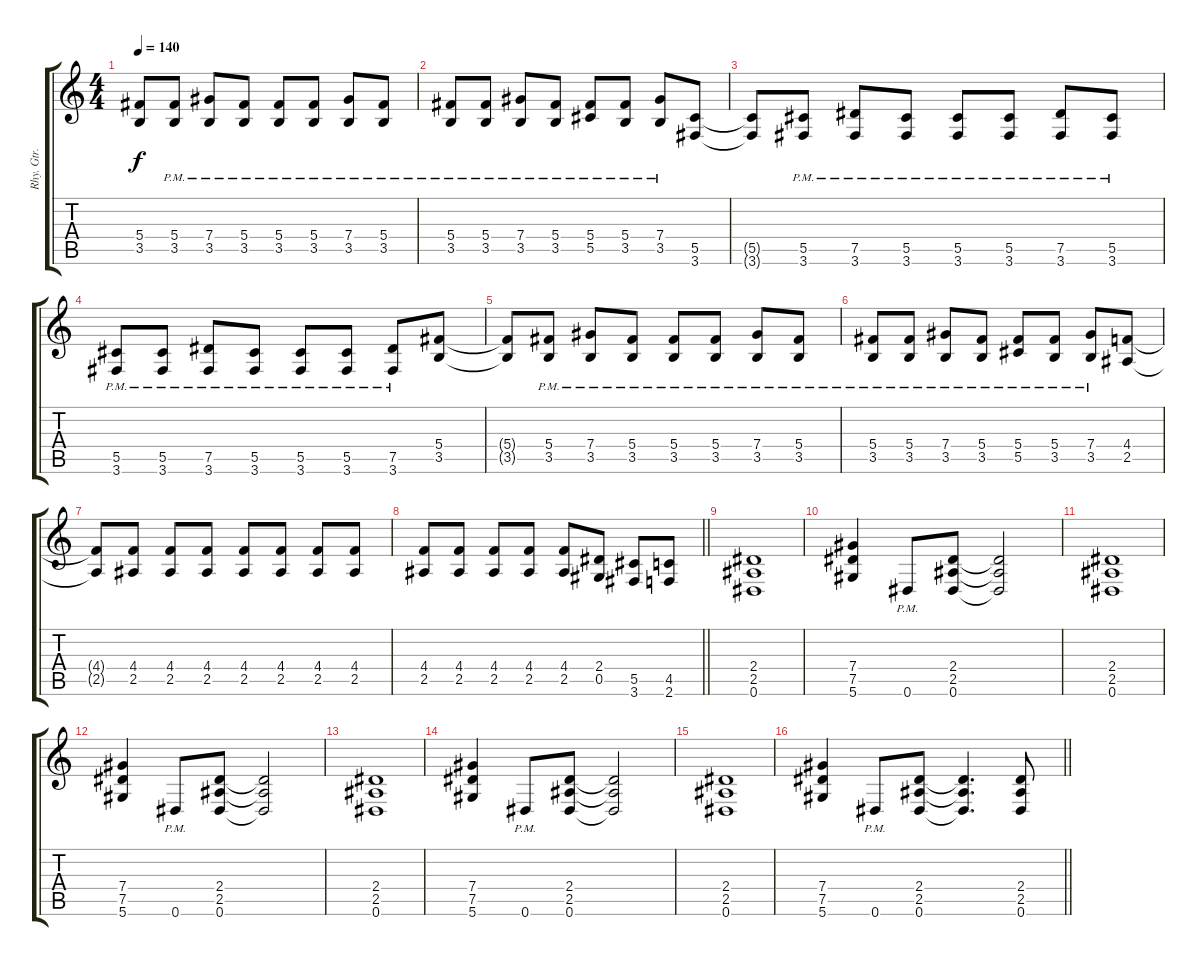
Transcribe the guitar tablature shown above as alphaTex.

\track ("Rhy. Gtr. 1" "Rhy. Gtr. ") {instrument distortionguitar}
\staff {score tabs}
\tuning (Eb4 Bb3 Gb3 Db3 Ab2 Eb2) {hide}
\ts (4 4)
\section ("" "")
\tempo 140
\clef g2
\ks c
(5.4{t} 3.5{t}).8{dy f} (5.4{pm} 3.5{pm}).8 (7.4{pm} 3.5{pm}).8 (5.4{pm} 3.5{pm}).8 (5.4{pm} 3.5{pm}).8 (5.4{pm} 3.5{pm}).8 (7.4{pm} 3.5{pm}).8 (5.4{pm} 3.5{pm}).8 |
(5.4{pm} 3.5{pm}).8 (5.4{pm} 3.5{pm}).8 (7.4{pm} 3.5{pm}).8 (5.4{pm} 3.5{pm}).8 (5.4{pm} 5.5{pm}).8 (5.4{pm} 3.5{pm}).8 (7.4{pm} 3.5{pm}).8 (5.5 3.6).8 |
(5.5{t} 3.6{t}).8 (5.5{pm} 3.6{pm}).8 (7.5{pm} 3.6{pm}).8 (5.5{pm} 3.6{pm}).8 (5.5{pm} 3.6{pm}).8 (5.5{pm} 3.6{pm}).8 (7.5{pm} 3.6{pm}).8 (5.5{pm} 3.6{pm}).8 |
(5.5{pm} 3.6{pm}).8 (5.5{pm} 3.6{pm}).8 (7.5{pm} 3.6{pm}).8 (5.5{pm} 3.6{pm}).8 (5.5{pm} 3.6{pm}).8 (5.5{pm} 3.6{pm}).8 (7.5{pm} 3.6{pm}).8 (5.4 3.5).8 |
(5.4{t} 3.5{t}).8 (5.4{pm} 3.5{pm}).8 (7.4{pm} 3.5{pm}).8 (5.4{pm} 3.5{pm}).8 (5.4{pm} 3.5{pm}).8 (5.4{pm} 3.5{pm}).8 (7.4{pm} 3.5{pm}).8 (5.4{pm} 3.5{pm}).8 |
(5.4{pm} 3.5{pm}).8 (5.4{pm} 3.5{pm}).8 (7.4{pm} 3.5{pm}).8 (5.4{pm} 3.5{pm}).8 (5.4{pm} 5.5{pm}).8 (5.4{pm} 3.5{pm}).8 (7.4{pm} 3.5{pm}).8 (4.4 2.5).8 |
(4.4{t} 2.5{t}).8 (4.4 2.5).8 (4.4 2.5).8 (4.4 2.5).8 (4.4 2.5).8 (4.4 2.5).8 (4.4 2.5).8 (4.4 2.5).8 |
\barLineRight lightlight
(4.4 2.5).8 (4.4 2.5).8 (4.4 2.5).8 (4.4 2.5).8 (4.4 2.5).8 (2.4 0.5).8 (5.5 3.6).8 (4.5 2.6).8 |
\section ("" "")
(2.4 2.5 0.6).1 |
(7.4 7.5 5.6).4 0.6{pm}.8 (2.4 2.5 0.6).8 (2.4{t} 2.5{t} 0.6{t}).2 |
(2.4 2.5 0.6).1 |
(7.4 7.5 5.6).4 0.6{pm}.8 (2.4 2.5 0.6).8 (2.4{t} 2.5{t} 0.6{t}).2 |
(2.4 2.5 0.6).1 |
(7.4 7.5 5.6).4 0.6{pm}.8 (2.4 2.5 0.6).8 (2.4{t} 2.5{t} 0.6{t}).2 |
(2.4 2.5 0.6).1 |
\barLineRight lightlight
(7.4 7.5 5.6).4 0.6{pm}.8 (2.4 2.5 0.6).8 (2.4{t} 2.5{t} 0.6{t}).4{d} (2.4 2.5 0.6).8{volume 6}
